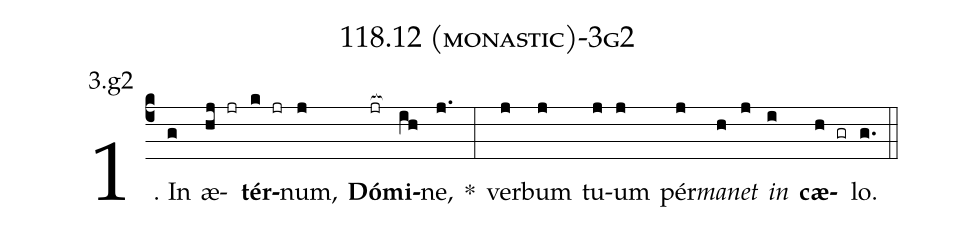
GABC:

name: 118.12 (monastic)-3g2;
annotation: 3.g2;
%%
(c4)1. In(g) æ(hj jr)<b>tér</b>(k jr)num,(j) <b>Dó</b>(jr[ocb:1{])<b>mi</b>(ih[ocb:0}])ne,(j.) *(:) ver(j)bum(j) tu(j)um(j) pér(j)<i>ma</i>(h)<i>net</i>(j) <i>in</i>(i) <b>cæ</b>(h gr)lo.(g.) (::)
